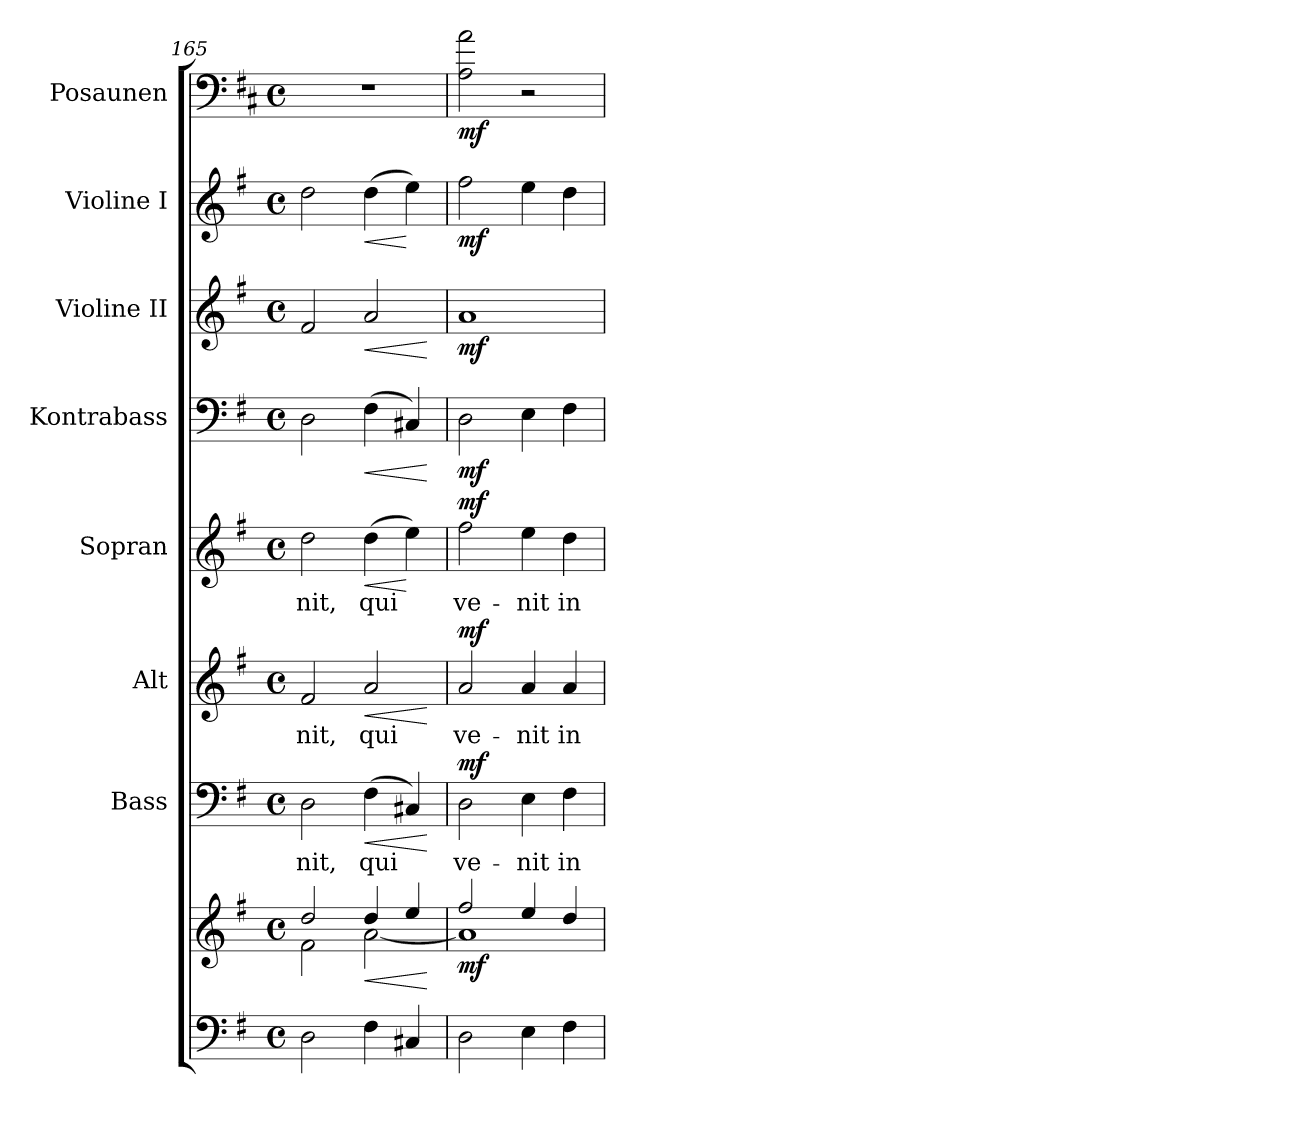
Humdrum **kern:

**kern	**kern	**dynam	**kern	**text	**dynam	**kern	**text	**dynam	**kern	**text	**dynam	**kern	**dynam	**kern	**dynam	**kern	**dynam	**kern	**dynam
*part8	*part8	*part8	*part7	*part7	*part7	*part6	*part6	*part6	*part5	*part5	*part5	*part4	*part4	*part3	*part3	*part2	*part2	*part1	*part1
*staff9	*staff8	*staff8/9	*staff7	*staff7	*staff7	*staff6	*staff6	*staff6	*staff5	*staff5	*staff5	*staff4	*staff4	*staff3	*staff3	*staff2	*staff2	*staff1	*staff1
*	*	*	*I"Bass	*	*	*I"Alt	*	*	*I"Sopran	*	*	*I"Kontrabass	*	*I"Violine II	*	*I"Violine I	*	*I"Posaunen	*
*	*	*	*I'B.	*	*	*I'A.	*	*	*I'S.	*	*	*I'Kb.	*	*I'Vl. II	*	*I'Vl. I	*	*I'Pos.	*
*clefF4	*clefG2	*	*clefF4	*	*	*clefG2	*	*	*clefG2	*	*	*clefF4	*	*clefG2	*	*clefG2	*	*clefF4	*
*	*	*	*	*	*	*	*	*	*	*	*	*ITrd7c12	*	*	*	*	*	*ITrd4c7	*
*k[f#]	*k[f#]	*	*k[f#]	*	*	*k[f#]	*	*	*k[f#]	*	*	*k[f#]	*	*k[f#]	*	*k[f#]	*	*k[f#]	*
*G:	*G:	*	*G:	*	*	*G:	*	*	*G:	*	*	*G:	*	*G:	*	*G:	*	*G:	*
*M4/4	*M4/4	*	*M4/4	*	*	*M4/4	*	*	*M4/4	*	*	*M4/4	*	*M4/4	*	*M4/4	*	*M4/4	*
*met(c)	*met(c)	*	*met(c)	*	*	*met(c)	*	*	*met(c)	*	*	*met(c)	*	*met(c)	*	*met(c)	*	*met(c)	*
=165	=165	=165	=165	=165	=165	=165	=165	=165	=165	=165	=165	=165	=165	=165	=165	=165	=165	=165	=165
*	*^	*	*	*	*	*	*	*	*	*	*	*	*	*	*	*	*	*	*
!	!	!	!	!	!LO:LY:b	!	!	!LO:LY:b	!	!	!LO:LY:b	!	!	!	!	!	!	!	!	!
2D\	2dd/	2f#\	.	2D\	-nit,	.	2f#/	-nit,	.	2dd\	-nit,	.	2DD\	.	2f#/	.	2dd\	.	1r	.
!	!	!	!LO:HP:b	!	!LO:LY:b	!LO:HP:b	!	!LO:LY:b	!LO:HP:b	!	!LO:LY:b	!LO:HP:b	!	!LO:HP:b	!	!LO:HP:b	!	!LO:HP:b	!	!
4F#\	4dd/	[<2a\	<	(>4F#\	qui	<	2a/	qui	<	(>4dd\	qui	<	(>4FF#\	<	2a/	<	(>4dd\	<	.	.
4C#X/	4ee/	.	.	4C#X/)	.	.	.	.	.	4ee\)	.	[	4CC#X/)	.	.	.	4ee\)	[	.	.
*	*v	*v	*	*	*	*	*	*	*	*	*	*	*	*	*	*	*	*	*	*
.	.	[	.	.	[	.	.	[	.	.	.	.	[	.	[	.	.	.	.
=166	=166	=166	=166	=166	=166	=166	=166	=166	=166	=166	=166	=166	=166	=166	=166	=166	=166	=166	=166
*	*^	*	*	*	*	*	*	*	*	*	*	*	*	*	*	*	*	*	*
!	!	!	!LO:DY:b	!	!LO:LY:b	!LO:DY:a	!	!LO:LY:b	!LO:DY:a	!	!LO:LY:b	!LO:DY:a	!	!LO:DY:b	!	!LO:DY:b	!	!LO:DY:b	!	!LO:DY:b
2D\	2ff#/	1a]	mf	2D\	ve-	mf	2a/	ve-	mf	2ff#\	ve-	mf	2DD\	mf	1a	mf	2ff#\	mf	2D\ 2d\	mf
!	!	!	!	!	!LO:LY:b	!	!	!LO:LY:b	!	!	!LO:LY:b	!	!	!	!	!	!	!	!	!
4E\	4ee/	.	.	4E\	-nit	.	4a/	-nit	.	4ee\	-nit	.	4EE\	.	.	.	4ee\	.	2r	.
!	!	!	!	!	!LO:LY:b	!	!	!LO:LY:b	!	!	!LO:LY:b	!	!	!	!	!	!	!	!	!
4F#\	4dd/	.	.	4F#\	in	.	4a/	in	.	4dd\	in	.	4FF#\	.	.	.	4dd\	.	.	.
*	*v	*v	*	*	*	*	*	*	*	*	*	*	*	*	*	*	*	*	*	*
=	=	=	=	=	=	=	=	=	=	=	=	=	=	=	=	=	=	=	=
*-	*-	*-	*-	*-	*-	*-	*-	*-	*-	*-	*-	*-	*-	*-	*-	*-	*-	*-	*-
